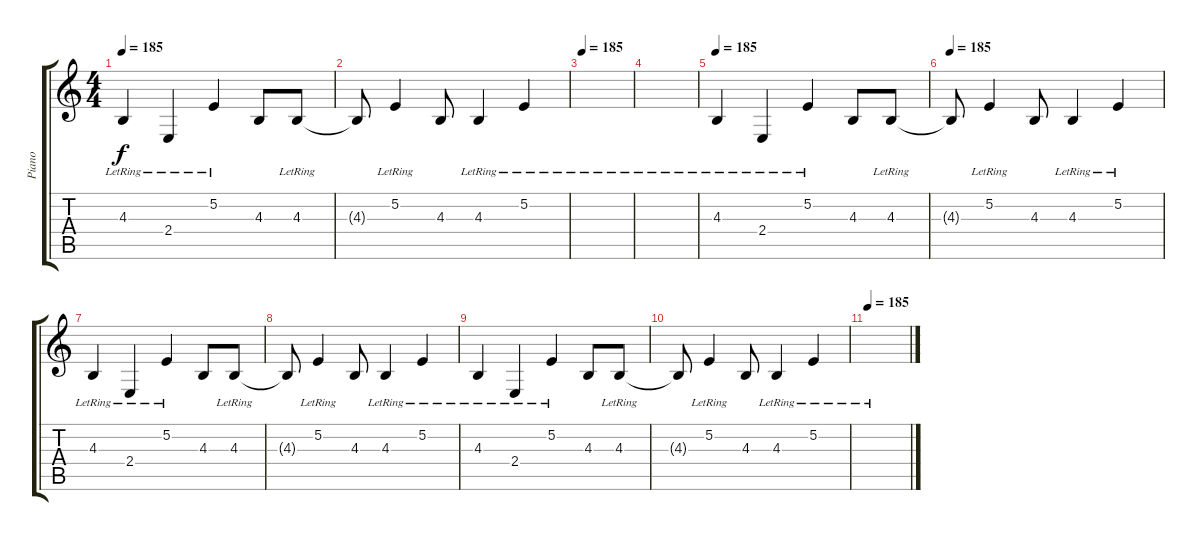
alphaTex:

\track ("Piano" "Piano") {instrument honkytonkpiano}
\staff {score tabs}
\tuning (E4 B3 G3 D3 A2 E2) {hide}
\ts (4 4)
\tempo 185
\clef g2
\ks c
4.3{lr}.4{dy f} 2.4{lr}.4 5.2{lr}.4 4.3.8 4.3{lr}.8 |
4.3{t}.8 5.2{lr}.4 4.3.8 4.3{lr}.4 5.2{lr}.4 |
\tempo 185
|
|
\tempo 185
4.3{lr}.4 2.4{lr}.4 5.2{lr}.4 4.3.8 4.3{lr}.8 |
\tempo 185
4.3{t}.8 5.2{lr}.4 4.3.8 4.3{lr}.4 5.2{lr}.4 |
4.3{lr}.4 2.4{lr}.4 5.2{lr}.4 4.3.8 4.3{lr}.8 |
4.3{t}.8 5.2{lr}.4 4.3.8 4.3{lr}.4 5.2{lr}.4 |
4.3{lr}.4 2.4{lr}.4 5.2{lr}.4 4.3.8 4.3{lr}.8 |
4.3{t}.8 5.2{lr}.4 4.3.8 4.3{lr}.4 5.2{lr}.4 |
\tempo 185
